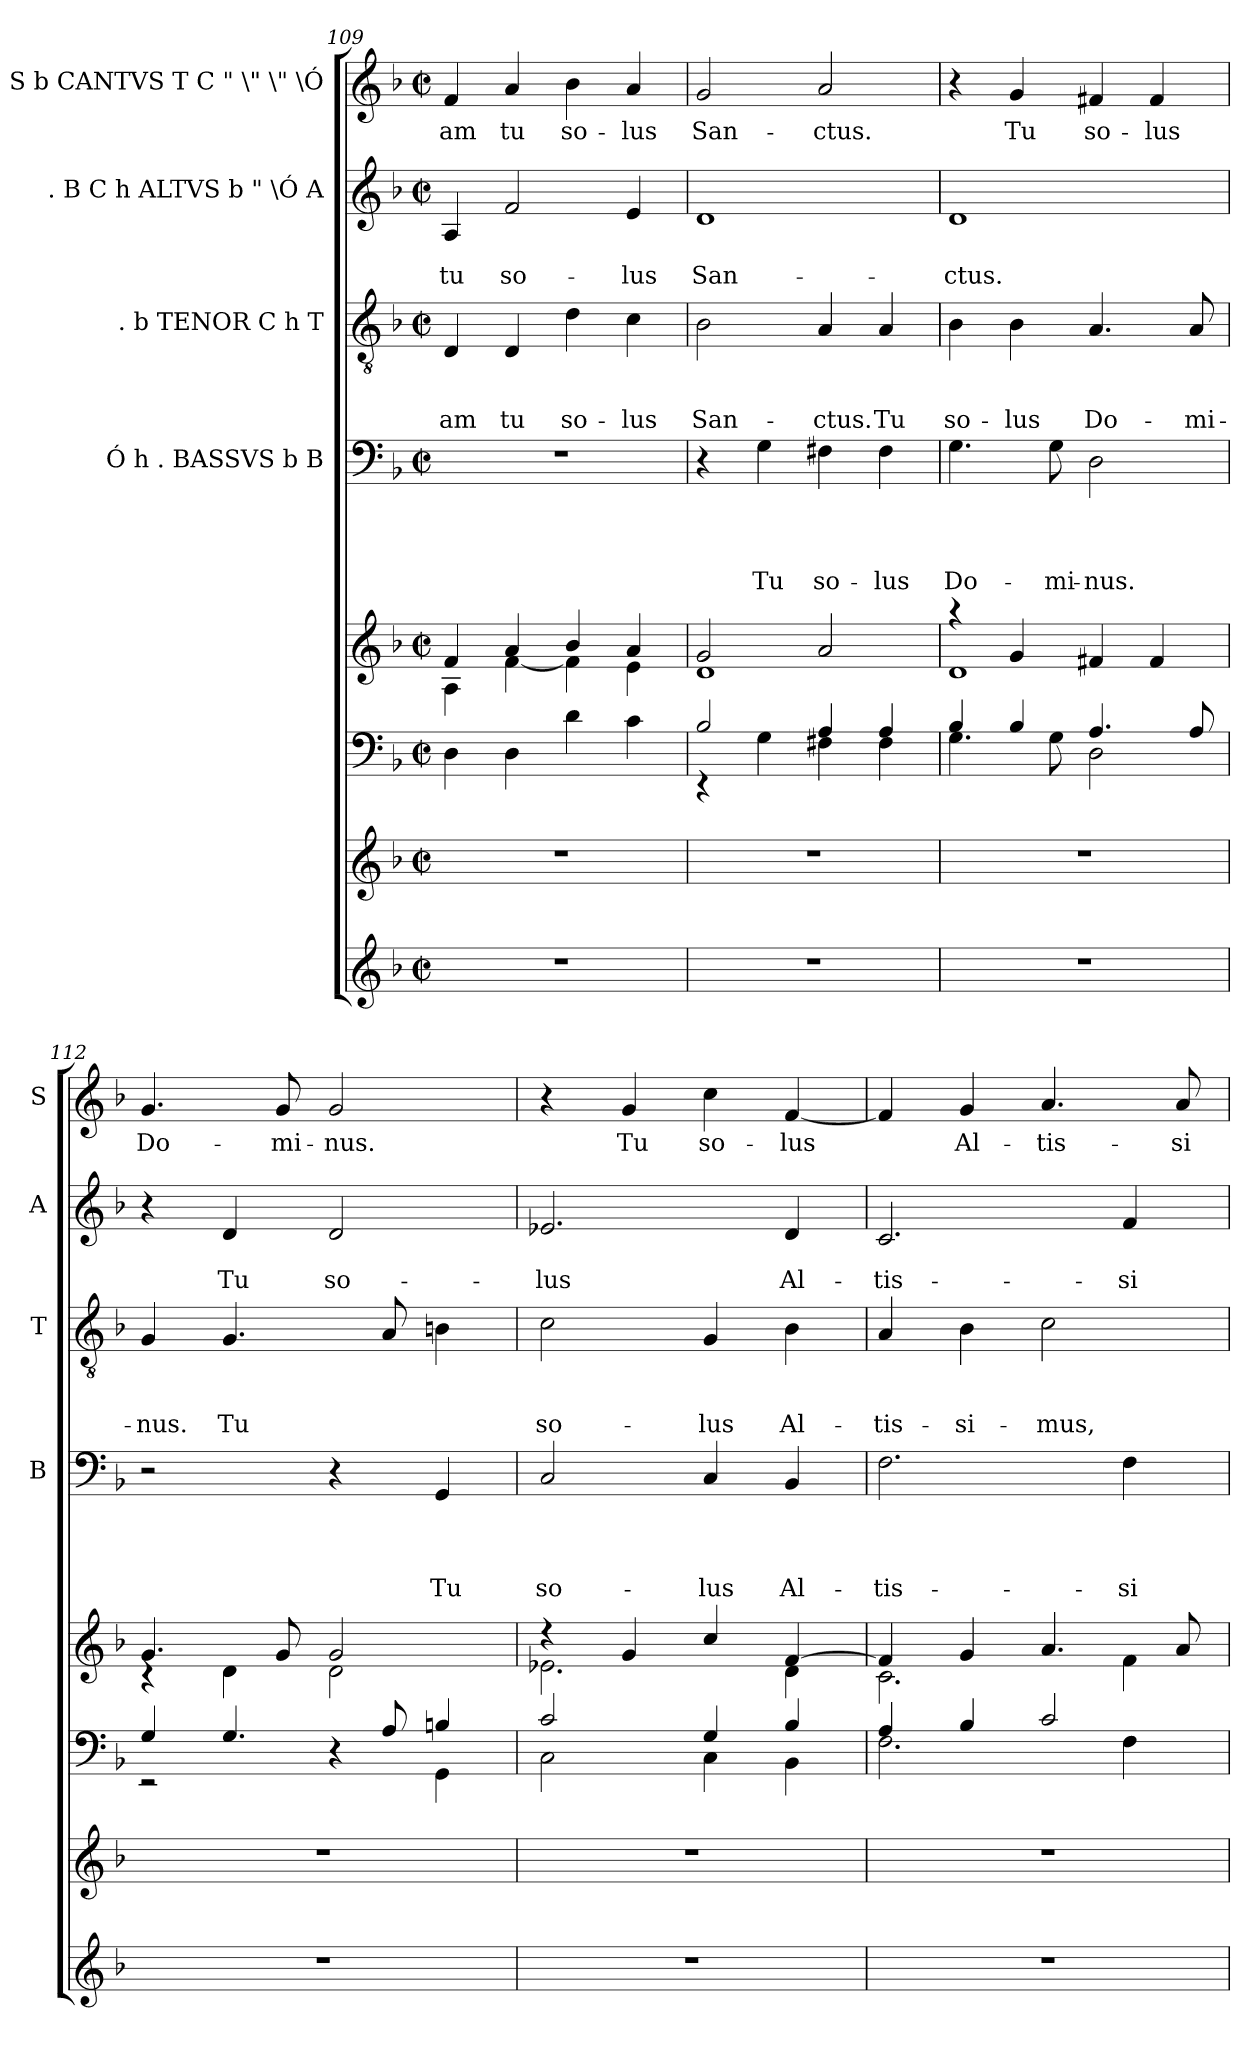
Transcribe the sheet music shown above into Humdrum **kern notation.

**kern	**kern	**kern	**kern	**kern	**text	**text	**text	**text	**kern	**text	**text	**text	**kern	**text	**text	**kern	**text
*part8	*part7	*part6	*part5	*part4	*part4	*part4	*part4	*part4	*part3	*part3	*part3	*part3	*part2	*part2	*part2	*part1	*part1
*staff8	*staff7	*staff6	*staff5	*staff4	*staff4	*staff4	*staff4	*staff4	*staff3	*staff3	*staff3	*staff3	*staff2	*staff2	*staff2	*staff1	*staff1
*	*	*	*	*I"Ó h . BASSVS b B	*	*	*	*	*I". b TENOR C h T	*	*	*	*I". B C h ALTVS b " \Ó A	*	*	*I"h . S b CANTVS T C " \" \" \Ó	*
*	*	*	*	*I'B	*	*	*	*	*I'T	*	*	*	*I'A	*	*	*I'S	*
*clefG2	*clefG2	*clefF4	*clefG2	*clefF4	*	*	*	*	*clefGv2	*	*	*	*clefG2	*	*	*clefG2	*
*k[b-]	*k[b-]	*k[b-]	*k[b-]	*k[b-]	*	*	*	*	*k[b-]	*	*	*	*k[b-]	*	*	*k[b-]	*
*F:	*F:	*F:	*F:	*F:	*	*	*	*	*F:	*	*	*	*F:	*	*	*F:	*
*M2/2	*M2/2	*M2/2	*M2/2	*M2/2	*	*	*	*	*M2/2	*	*	*	*M2/2	*	*	*M2/2	*
*met(c|)	*met(c|)	*met(c|)	*met(c|)	*met(c|)	*	*	*	*	*met(c|)	*	*	*	*met(c|)	*	*	*met(c|)	*
=109	=109	=109	=109	=109	=109	=109	=109	=109	=109	=109	=109	=109	=109	=109	=109	=109	=109
*	*	*	*^	*	*	*	*	*	*	*	*	*	*	*	*	*	*
!	!	!	!	!	!	!	!	!	!	!	!	!	!LO:LY:b	!	!	!LO:LY:b	!	!LO:LY:b
1r	1r	4D\	4f/	4A\	1r	.	.	.	.	4D/	.	.	-am	4A/	.	tu	4f/	-am
!	!	!	!	!	!	!	!	!	!	!	!	!	!LO:LY:b	!	!	!LO:LY:b	!	!LO:LY:b
.	.	4D\	4a/	[<4f\	.	.	.	.	.	4D/	.	.	tu	2f/	.	so-	4a/	tu
!	!	!	!	!	!	!	!	!	!	!	!	!	!LO:LY:b	!	!	!	!	!LO:LY:b
.	.	4d\	4b-/	4f\]	.	.	.	.	.	4d\	.	.	so-	.	.	.	4b-\	so-
!	!	!	!	!	!	!	!	!	!	!	!	!	!LO:LY:b	!	!	!LO:LY:b	!	!LO:LY:b
.	.	4c\	4a/	4e\	.	.	.	.	.	4c\	.	.	-lus	4e/	.	-lus	4a/	-lus
!!LO:LB:g=z
=110	=110	=110	=110	=110	=110	=110	=110	=110	=110	=110	=110	=110	=110	=110	=110	=110	=110	=110
*	*	*^	*	*	*	*	*	*	*	*	*	*	*	*	*	*	*	*
!	!	!	!	!	!	!	!	!	!	!	!	!	!	!LO:LY:b	!	!	!LO:LY:b	!	!LO:LY:b
1r	1r	2B-/	4rEE	2g/	1d	4r	.	.	.	.	2B-\	.	.	San-	1d	.	San-	2g/	San-
!	!	!	!	!	!	!	!	!	!	!LO:LY:b	!	!	!	!	!	!	!	!	!
.	.	.	4G\	.	.	4G\	.	.	.	Tu	.	.	.	.	.	.	.	.	.
!	!	!	!	!	!	!	!	!	!	!LO:LY:b	!	!	!	!LO:LY:b	!	!	!	!	!LO:LY:b
.	.	4A/	4F#X\	2a/	.	4F#X\	.	.	.	so-	4A/	.	.	-ctus.	.	.	.	2a/	-ctus.
!	!	!	!	!	!	!	!	!	!	!LO:LY:b	!	!	!	!LO:LY:b	!	!	!	!	!
.	.	4A/	4F#\	.	.	4F#\	.	.	.	-lus	4A/	.	.	Tu	.	.	.	.	.
=111	=111	=111	=111	=111	=111	=111	=111	=111	=111	=111	=111	=111	=111	=111	=111	=111	=111	=111	=111
!	!	!	!	!	!	!	!	!	!	!LO:LY:b	!	!	!	!LO:LY:b	!	!	!LO:LY:b	!	!
1r	1r	4B-/	4.G\	4raa	1d	4.G\	.	.	.	Do-	4B-\	.	.	so-	1d	.	-ctus.	4r	.
!	!	!	!	!	!	!	!	!	!	!	!	!	!	!LO:LY:b	!	!	!	!	!LO:LY:b
.	.	4B-/	.	4g/	.	.	.	.	.	.	4B-\	.	.	-lus	.	.	.	4g/	Tu
!	!	!	!	!	!	!	!	!	!	!LO:LY:b	!	!	!	!	!	!	!	!	!
.	.	.	8G\	.	.	8G\	.	.	.	-mi-	.	.	.	.	.	.	.	.	.
!	!	!	!	!	!	!	!	!	!	!LO:LY:b	!	!	!	!LO:LY:b	!	!	!	!	!LO:LY:b
.	.	4.A/	2D\	4f#X/	.	2D\	.	.	.	-nus.	4.A/	.	.	Do-	.	.	.	4f#X/	so-
!	!	!	!	!	!	!	!	!	!	!	!	!	!	!	!	!	!	!	!LO:LY:b
.	.	.	.	4f#/	.	.	.	.	.	.	.	.	.	.	.	.	.	4f#/	-lus
!	!	!	!	!	!	!	!	!	!	!	!	!	!	!LO:LY:b	!	!	!	!	!
.	.	8A/	.	.	.	.	.	.	.	.	8A/	.	.	-mi-	.	.	.	.	.
=112	=112	=112	=112	=112	=112	=112	=112	=112	=112	=112	=112	=112	=112	=112	=112	=112	=112	=112	=112
!	!	!	!	!	!	!	!	!	!	!	!	!	!	!LO:LY:b	!	!	!	!	!LO:LY:b
1r	1r	4G/	2rEE	4.g/	4rB	2r	.	.	.	.	4G/	.	.	-nus.	4r	.	.	4.g/	Do-
!	!	!	!	!	!	!	!	!	!	!	!	!	!	!LO:LY:b	!	!	!LO:LY:b	!	!
.	.	4.G/	.	.	4d\	.	.	.	.	.	4.G/	.	.	Tu	4d/	.	Tu	.	.
!	!	!	!	!	!	!	!	!	!	!	!	!	!	!	!	!	!	!	!LO:LY:b
.	.	.	.	8g/	.	.	.	.	.	.	.	.	.	.	.	.	.	8g/	-mi-
!	!	!	!	!	!	!	!	!	!	!	!	!	!	!	!	!	!LO:LY:b	!	!LO:LY:b
.	.	.	4rC	2g/	2d\	4r	.	.	.	.	.	.	.	.	2d/	.	so-	2g/	-nus.
.	.	8A/	.	.	.	.	.	.	.	.	8A/	.	.	.	.	.	.	.	.
!	!	!	!	!	!	!	!	!	!	!LO:LY:b	!	!	!	!	!	!	!	!	!
.	.	4Bn/	4GG\	.	.	4GG/	.	.	.	Tu	4Bn\	.	.	.	.	.	.	.	.
=113	=113	=113	=113	=113	=113	=113	=113	=113	=113	=113	=113	=113	=113	=113	=113	=113	=113	=113	=113
!	!	!	!	!	!	!	!	!	!	!LO:LY:b	!	!	!	!LO:LY:b	!	!	!LO:LY:b	!	!
1r	1r	2c/	2C\	4rcc	2.e-X\	2C/	.	.	.	so-	2c\	.	.	so-	2.e-X/	.	-lus	4r	.
!	!	!	!	!	!	!	!	!	!	!	!	!	!	!	!	!	!	!	!LO:LY:b
.	.	.	.	4g/	.	.	.	.	.	.	.	.	.	.	.	.	.	4g/	Tu
!	!	!	!	!	!	!	!	!	!	!LO:LY:b	!	!	!	!LO:LY:b	!	!	!	!	!LO:LY:b
.	.	4G/	4C\	4cc/	.	4C/	.	.	.	-lus	4G/	.	.	-lus	.	.	.	4cc\	so-
!	!	!	!	!	!	!	!	!	!	!LO:LY:b	!	!	!	!LO:LY:b	!	!	!LO:LY:b	!	!LO:LY:b
.	.	4B-/	4BB-\	[>4f/	4d\	4BB-/	.	.	.	Al-	4B-\	.	.	Al-	4d/	.	Al-	[<4f/	-lus
=114	=114	=114	=114	=114	=114	=114	=114	=114	=114	=114	=114	=114	=114	=114	=114	=114	=114	=114	=114
!	!	!	!	!	!	!	!	!	!	!LO:LY:b	!	!	!	!LO:LY:b	!	!	!LO:LY:b	!	!
1r	1r	4A/	2.F\	4f/]	2.c\	2.F\	.	.	.	-tis-	4A/	.	.	-tis-	2.c/	.	-tis-	4f/]	.
!	!	!	!	!	!	!	!	!	!	!	!	!	!	!LO:LY:b	!	!	!	!	!LO:LY:b
.	.	4B-/	.	4g/	.	.	.	.	.	.	4B-\	.	.	-si-	.	.	.	4g/	Al-
!	!	!	!	!	!	!	!	!	!	!	!	!	!	!LO:LY:b	!	!	!	!	!LO:LY:b
.	.	2c/	.	4.a/	.	.	.	.	.	.	2c\	.	.	-mus,	.	.	.	4.a/	-tis-
!	!	!	!	!	!	!	!	!	!	!LO:LY:b	!	!	!	!	!	!	!LO:LY:b	!	!
.	.	.	4F\	.	4f\	4F\	.	.	.	-si-	.	.	.	.	4f/	.	-si-	.	.
!	!	!	!	!	!	!	!	!	!	!	!	!	!	!	!	!	!	!	!LO:LY:b
.	.	.	.	8a/	.	.	.	.	.	.	.	.	.	.	.	.	.	8a/	-si-
*	*	*v	*v	*	*	*	*	*	*	*	*	*	*	*	*	*	*	*	*
*	*	*	*v	*v	*	*	*	*	*	*	*	*	*	*	*	*	*	*
=	=	=	=	=	=	=	=	=	=	=	=	=	=	=	=	=	=
*-	*-	*-	*-	*-	*-	*-	*-	*-	*-	*-	*-	*-	*-	*-	*-	*-	*-
